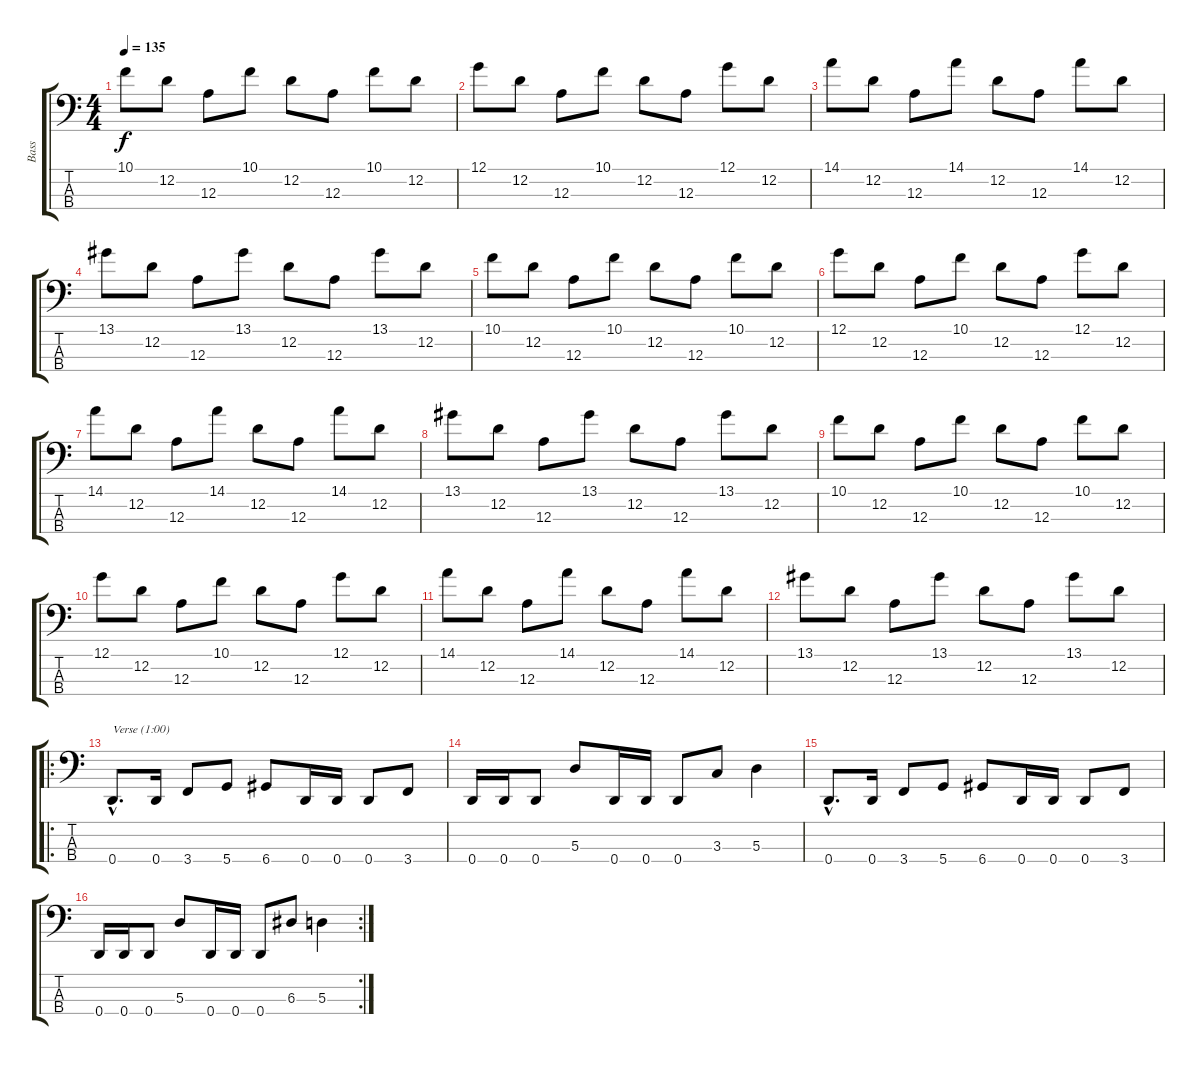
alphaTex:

\track ("Bass" "Bass") {instrument electricbassfinger}
\staff {score tabs}
\tuning (G2 D2 A1 D1) {hide}
\ts (4 4)
\tempo 135
\clef f4
\ks c
10.1.8{dy f} 12.2.8 12.3.8 10.1.8 12.2.8 12.3.8 10.1.8 12.2.8 |
12.1.8 12.2.8 12.3.8 10.1.8 12.2.8 12.3.8 12.1.8 12.2.8 |
14.1.8 12.2.8 12.3.8 14.1.8 12.2.8 12.3.8 14.1.8 12.2.8 |
13.1.8 12.2.8 12.3.8 13.1.8 12.2.8 12.3.8 13.1.8 12.2.8 |
10.1.8 12.2.8 12.3.8 10.1.8 12.2.8 12.3.8 10.1.8 12.2.8 |
12.1.8 12.2.8 12.3.8 10.1.8 12.2.8 12.3.8 12.1.8 12.2.8 |
14.1.8 12.2.8 12.3.8 14.1.8 12.2.8 12.3.8 14.1.8 12.2.8 |
13.1.8 12.2.8 12.3.8 13.1.8 12.2.8 12.3.8 13.1.8 12.2.8 |
10.1.8 12.2.8 12.3.8 10.1.8 12.2.8 12.3.8 10.1.8 12.2.8 |
12.1.8 12.2.8 12.3.8 10.1.8 12.2.8 12.3.8 12.1.8 12.2.8 |
14.1.8 12.2.8 12.3.8 14.1.8 12.2.8 12.3.8 14.1.8 12.2.8 |
13.1.8 12.2.8 12.3.8 13.1.8 12.2.8 12.3.8 13.1.8 12.2.8 |
\ro
0.4{hac}.8{d txt "Verse (1:00)"} 0.4.16 3.4.8 5.4.8 6.4.8 0.4.16 0.4.16 0.4.8 3.4.8 |
0.4.16 0.4.16 0.4.8 5.3.8 0.4.16 0.4.16 0.4.8 3.3.8 5.3.4 |
0.4{hac}.8{d} 0.4.16 3.4.8 5.4.8 6.4.8 0.4.16 0.4.16 0.4.8 3.4.8 |
\rc 2
0.4.16 0.4.16 0.4.8 5.3.8 0.4.16 0.4.16 0.4.8 6.3.8 5.3.4
